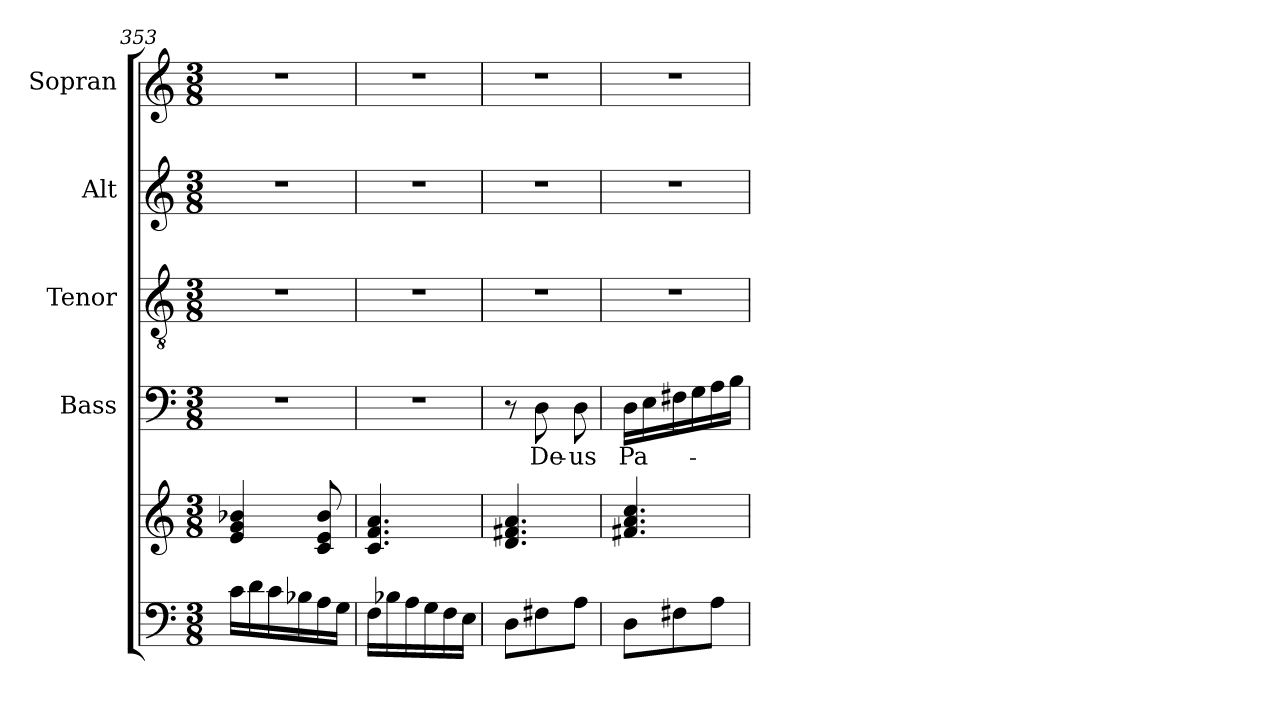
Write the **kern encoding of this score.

**kern	**kern	**kern	**text	**kern	**kern	**kern
*part5	*part5	*part4	*part4	*part3	*part2	*part1
*staff6	*staff5	*staff4	*staff4	*staff3	*staff2	*staff1
*	*	*I"Bass	*	*I"Tenor	*I"Alt	*I"Sopran
*	*	*I'B.	*	*I'T.	*I'A.	*I'S.
*clefF4	*clefG2	*clefF4	*	*clefGv2	*clefG2	*clefG2
*k[]	*k[]	*k[]	*	*k[]	*k[]	*k[]
*C:	*C:	*C:	*	*C:	*C:	*C:
*M3/8	*M3/8	*M3/8	*	*M3/8	*M3/8	*M3/8
=353	=353	=353	=353	=353	=353	=353
16c\LL	4e/ 4g/ 4b-X/	4.r	.	4.r	4.r	4.r
16d\	.	.	.	.	.	.
16c\	.	.	.	.	.	.
16B-X\	.	.	.	.	.	.
16A\	8c/ 8e/ 8b-/	.	.	.	.	.
16G\JJ	.	.	.	.	.	.
=354	=354	=354	=354	=354	=354	=354
16F\LL	4.c/ 4.f/ 4.a/	4.r	.	4.r	4.r	4.r
16B-X\	.	.	.	.	.	.
16A\	.	.	.	.	.	.
16G\	.	.	.	.	.	.
16F\	.	.	.	.	.	.
16E\JJ	.	.	.	.	.	.
=355	=355	=355	=355	=355	=355	=355
8D\L	4.d/ 4.f#X/ 4.a/	8r	.	4.r	4.r	4.r
!	!	!	!LO:LY:b	!	!	!
8F#X\	.	8D\	De-	.	.	.
!	!	!	!LO:LY:b	!	!	!
8A\J	.	8D\	-us	.	.	.
=356	=356	=356	=356	=356	=356	=356
!	!	!	!LO:LY:b	!	!	!
8D\L	4.f#X/ 4.a/ 4.cc/	16D\LL	Pa-	4.r	4.r	4.r
.	.	16E\	.	.	.	.
8F#X\	.	16F#X\	.	.	.	.
.	.	16G\	.	.	.	.
8A\J	.	16A\	.	.	.	.
.	.	16B\JJ	.	.	.	.
=	=	=	=	=	=	=
*-	*-	*-	*-	*-	*-	*-
